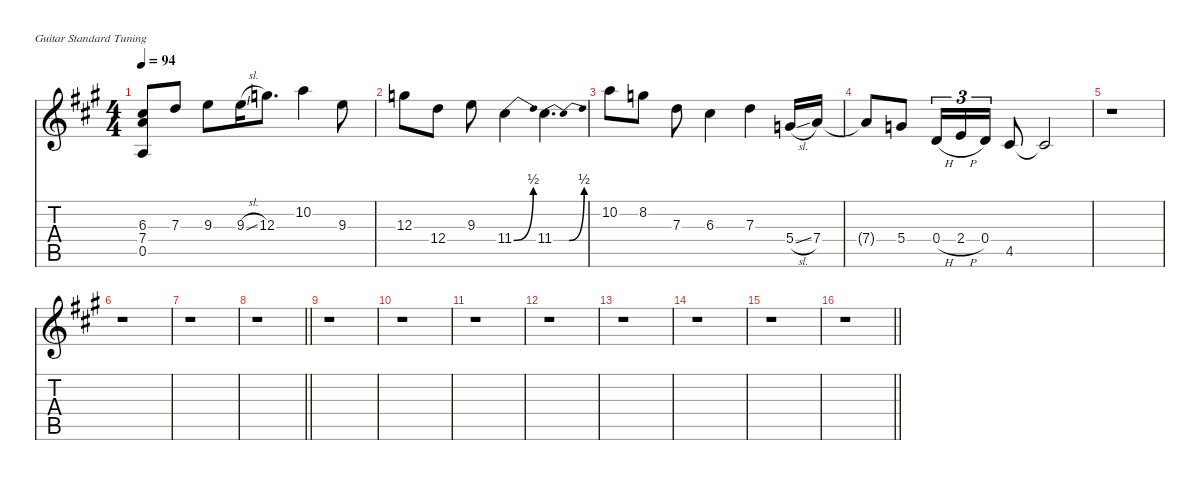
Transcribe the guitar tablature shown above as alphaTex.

\defaultSystemsLayout 4
\hideDynamics
\bracketExtendMode nobrackets
\singleTrackTrackNamePolicy hidden
\multiTrackTrackNamePolicy hidden
\firstSystemTrackNameMode fullname
\firstSystemTrackNameOrientation horizontal
\otherSystemsTrackNameOrientation horizontal
\track ("Lead Guitar" "od.guit.") {defaultSystemsLayout 16 mute instrument overdrivenguitar}
\staff {score tabs}
\tuning (E4 B3 G3 D3 A2 E2)
\ts (4 4)
\tempo 94
\clef g2
\ks a
(6.3{acc #} 7.4{acc forcenatural} 0.5{acc forcenatural}).8{dy f beam Up} 7.3{acc forcenatural}.8{beam Up} 9.3{acc forcenatural}.8{beam Down} 9.3{sl acc forcenatural}.16{beam Down} 12.3{acc forcenatural}.8{d beam Down} 10.2{acc forcenatural}.4{beam Down} 9.3{acc forcenatural}.8{beam Down} |
12.3{acc forcenatural}.8{beam Down} 12.4{acc forcenatural}.8{beam Down} 9.3{acc forcenatural}.8{beam Down} 11.4{be (bend 0 0 15 2) acc #}.4{beam Down} 11.4{be (bendrelease 0 0 7.999999799999999 2 14.0000004 2 4.999999799999999 0) acc #}.4{d beam Down} |
10.2{acc forcenatural}.8{beam Down} 8.2{acc forcenatural}.8{beam Down} 7.3{acc forcenatural}.8{beam Down} 6.3{acc #}.4{beam Down} 7.3{acc forcenatural}.4{beam Down} 5.4{sl acc forcenatural}.16{beam Up} 7.4{acc forcenatural}.16{beam Up} |
7.4{t acc forcenatural}.8{beam Up} 5.4{acc forcenatural}.8{beam Up} 0.4{h acc forcenatural}.16{tu (3 2) beam Up} 2.4{h acc forcenatural}.16{tu (3 2) beam Up} 0.4{acc forcenatural}.16{tu (3 2) beam Up} 4.5{acc #}.8{beam Up} 4.5{t acc #}.2{beam Up} |
r.1{beam Down} |
r.1{beam Down} |
r.1{beam Down} |
\barLineRight lightlight
r.1{beam Down} |
r.1{beam Down} |
r.1{beam Down} |
r.1{beam Down} |
r.1{beam Down} |
r.1{beam Down} |
r.1{beam Down} |
r.1{beam Down} |
\barLineRight lightlight
r.1{beam Down}
